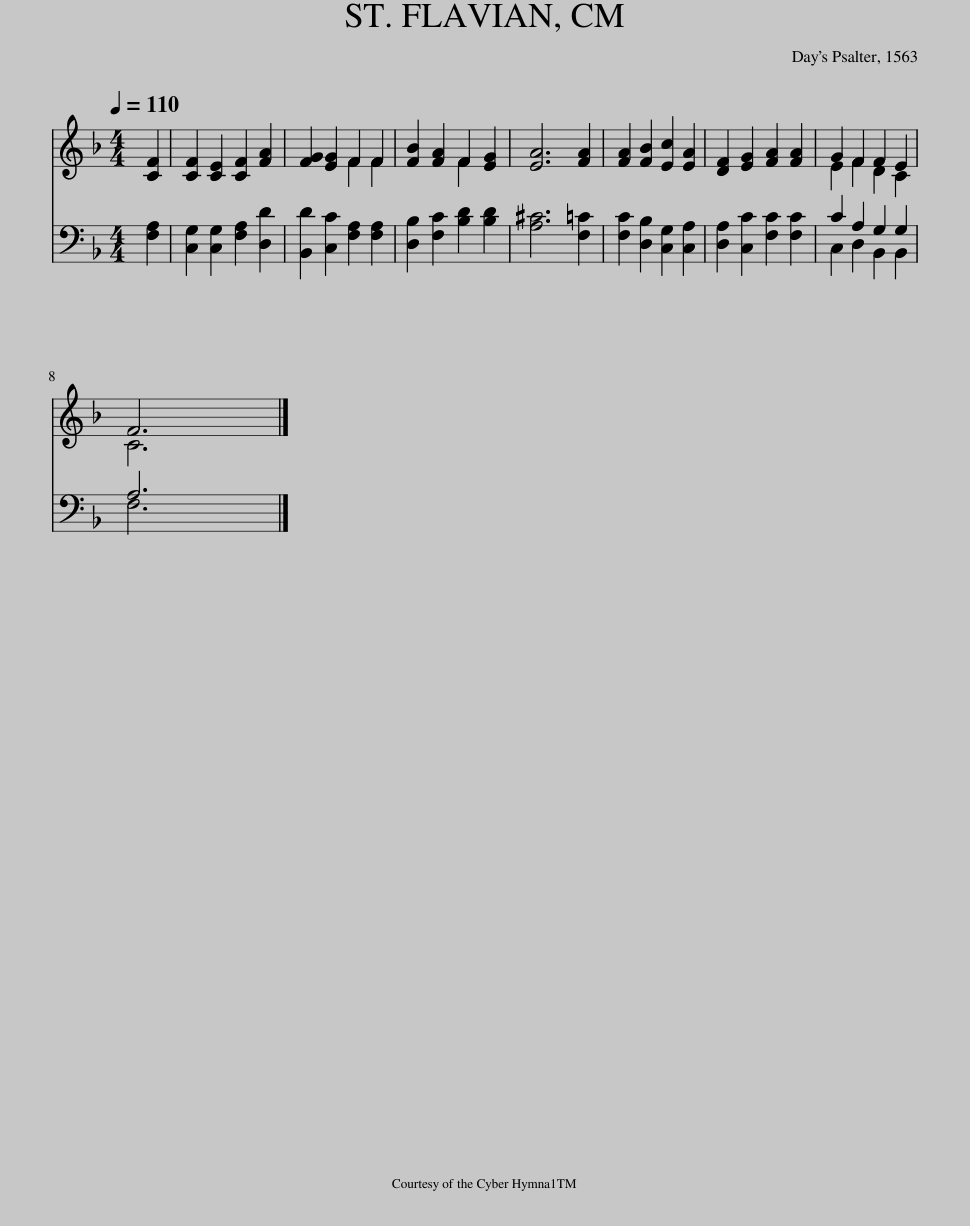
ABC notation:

X:1
%%score ( 1 2 ) ( 3 4 )
L:1/8
Q:1/4=110
M:4/4
I:linebreak $
K:F
V:1 treble
V:2 treble
V:3 bass
V:4 bass
V:1
 [CF]2 | [CF]2 [CE]2 [CF]2 [FA]2 | [FG]2 [EG]2 F2 F2 | [FB]2 [FA]2 F2 [EG]2 | [EA]6 [FA]2 | %5
 [FA]2 [FB]2 [Ec]2 [EA]2 | [DF]2 [EG]2 [FA]2 [FA]2 | G2 F2 F2 E2 |$ F6 |] %9
V:2
 x2 | x8 | x4 F2 F2 | x4 F2 x2 | x8 | %5
 x8 | x8 | E2 F2 D2 C2 |$ C6 |] %9
V:3
 [F,A,]2 | [C,G,]2 [C,G,]2 [F,A,]2 [D,D]2 | [B,,D]2 [C,C]2 [F,A,]2 [F,A,]2 | [D,B,]2 [F,C]2 [B,D]2 [B,D]2 | [A,^C]6 [F,=C]2 | %5
 [F,C]2 [D,B,]2 [C,G,]2 [C,A,]2 | [D,A,]2 [C,C]2 [F,C]2 [F,C]2 | C2 A,2 G,2 G,2 |$ A,6 |] %9
V:4
 x2 | x8 | x8 | x8 | x8 | %5
 x8 | x8 | C,2 D,2 B,,2 B,,2 |$ F,6 |] %9
